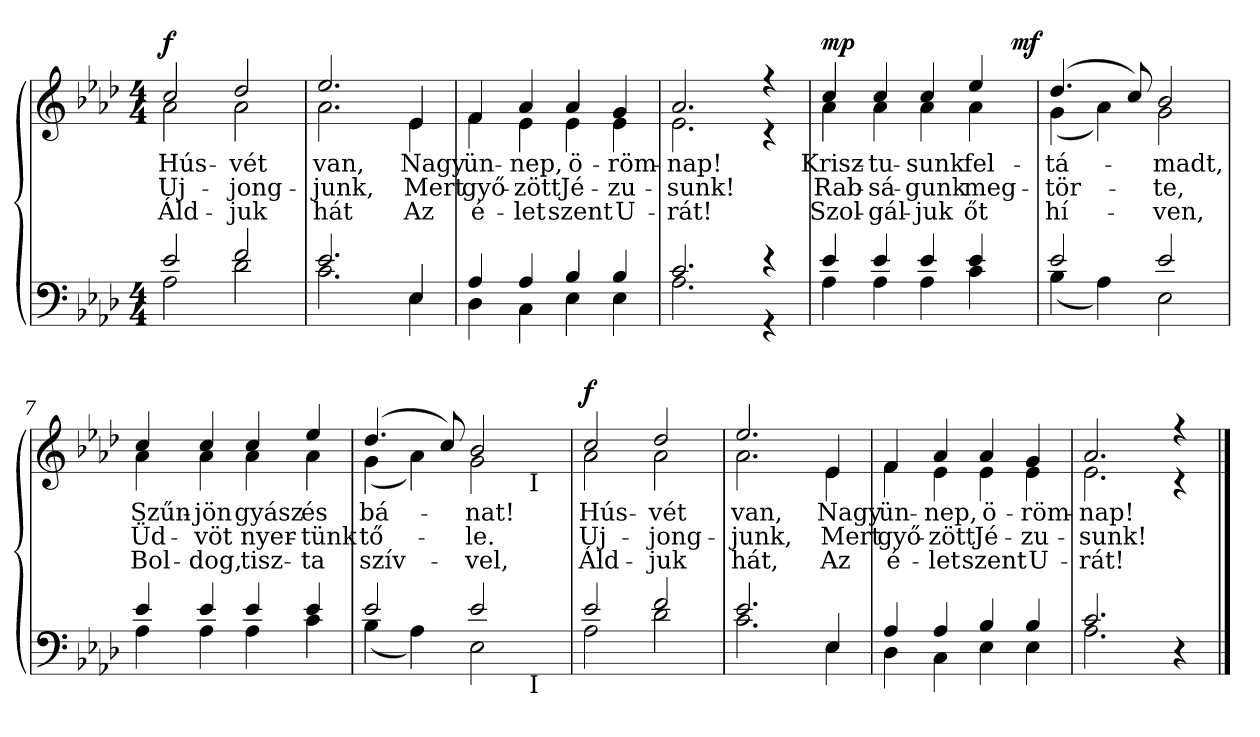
**kern	**kern	**text	**text	**text	**dynam
*part2	*part1	*part1	*part1	*part1	*part1
*staff2	*staff1	*staff1	*staff1	*staff1	*staff1
*clefF4	*clefG2	*	*	*	*
*k[b-e-a-d-]	*k[b-e-a-d-]	*	*	*	*
*A-:	*A-:	*	*	*	*
*M4/4	*M4/4	*	*	*	*
=1	=1	=1	=1	=1	=1
*^	*	*	*	*	*
!	!	!LO:TX:a:B:t=Solenne	!	!	!	!
!	!	!	!LO:LY:b	!LO:LY:b	!LO:LY:b	!LO:DY:b
*	*	*^	*	*	*	*
2e-/	2A-\	2cc/	2a-\	Hús-	Uj-	Áld-	f
!	!	!	!	!LO:LY:b	!LO:LY:b	!LO:LY:b	!
2f/	2d-\	2dd-/	2a-\	-vét	-jong-	-juk	.
=2	=2	=2	=2	=2	=2	=2	=2
!	!	!	!	!LO:LY:b	!LO:LY:b	!LO:LY:b	!
2.e-/	2.c\	2.ee-/	2.a-\	van,	-junk,	hát	.
!	!	!	!	!LO:LY:b	!LO:LY:b	!LO:LY:b	!
4E-/	4E-\	4e-/	4e-\	Nagy	Mert	Az	.
=3	=3	=3	=3	=3	=3	=3	=3
!	!	!	!	!LO:LY:b	!LO:LY:b	!LO:LY:b	!
4A-/	4D-\	4f/	4f\	ün-	győ-	é-	.
!	!	!	!	!LO:LY:b	!LO:LY:b	!LO:LY:b	!
4A-/	4C\	4a-/	4e-\	-nep,	-zött	-let	.
!	!	!	!	!LO:LY:b	!LO:LY:b	!LO:LY:b	!
4B-/	4E-\	4a-/	4e-\	ö-	Jé-	szent	.
!	!	!	!	!LO:LY:b	!LO:LY:b	!LO:LY:b	!
4B-/	4E-\	4g/	4e-\	-röm-	-zu-	U-	.
=4	=4	=4	=4	=4	=4	=4	=4
!	!	!	!	!LO:LY:b	!LO:LY:b	!LO:LY:b	!
2.c/	2.A-\	2.a-/	2.e-\	-nap!	-sunk!	-rát!	.
4r	4r	4r	4r	.	.	.	.
*	*	*v	*v	*	*	*	*
!!LO:LB:g=z
=5	=5	=5	=5	=5	=5	=5
*	*	*^	*	*	*	*
!	!	!	!	!LO:LY:b	!LO:LY:b	!LO:LY:b	!LO:DY:a
*	*	*	*^	*	*	*	*
4e-/	4A-\	4cc/	4a-\	2ryy	Krisz-	Rab-	Szol-	mp
!	!	!	!	!	!LO:LY:b	!LO:LY:b	!LO:LY:b	!
4e-/	4A-\	4cc/	4a-\	.	-tu-	-sá-	-gál-	.
!	!	!	!	!	!LO:LY:b	!LO:LY:b	!LO:LY:b	!
4e-/	4A-\	4cc/	4a-\	4ryy	-sunk	-gunk	-juk	.
!	!	!	!	!	!LO:LY:b	!LO:LY:b	!LO:LY:b	!
4e-/	4c\	4ee-/	4a-\	8ryy	fel-	meg-	őt	.
.	.	.	.	32ryy	.	.	.	.
!	!	!	!	!	!	!	!	!LO:DY:a
.	.	.	.	16.ryy	.	.	.	mf
*	*	*v	*v	*v	*	*	*	*
=6	=6	=6	=6	=6	=6	=6
*	*	*^	*	*	*	*
*	*	*	*^	*	*	*	*
!	!	!	!	!	!LO:LY:b	!LO:LY:b	!LO:LY:b	!
*	*	*	*v	*v	*	*	*	*
2e-/	(<4B-\	(>4.dd-/	(<4g\	-tá-	-tör-	hí-	.
.	4A-\)	.	4a-\)	.	.	.	.
.	.	8cc/)	.	.	.	.	.
!	!	!	!	!LO:LY:b	!LO:LY:b	!LO:LY:b	!
2e-/	2E-\	2b-/	2g\	-madt,	-te,	-ven,	.
=7	=7	=7	=7	=7	=7	=7	=7
!	!	!	!	!LO:LY:b	!LO:LY:b	!LO:LY:b	!
4e-/	4A-\	4cc/	4a-\	Szűn-	Üd-	Bol-	.
!	!	!	!	!LO:LY:b	!LO:LY:b	!LO:LY:b	!
4e-/	4A-\	4cc/	4a-\	-jön	-vöt	-dog,	.
!	!	!	!	!LO:LY:b	!LO:LY:b	!LO:LY:b	!
4e-/	4A-\	4cc/	4a-\	gyász	nyer-	tisz-	.
!	!	!	!	!LO:LY:b	!LO:LY:b	!LO:LY:b	!
4e-/	4c\	4ee-/	4a-\	és	-tünk	-ta	.
*	*	*v	*v	*	*	*	*
=8	=8	=8	=8	=8	=8	=8
*	*	*^	*	*	*	*
!	!	!	!	!LO:LY:b	!LO:LY:b	!LO:LY:b	!
*	*^	*	*^	*	*	*	*
2e-/	(<4B-\	2ryy	(>4.dd-/	(<4g\	2ryy	bá-	tő-	szív-	.
.	4A-\)	.	.	4a-\)	.	.	.	.	.
.	.	.	8cc/)	.	.	.	.	.	.
!	!	!	!	!	!	!LO:LY:b	!LO:LY:b	!LO:LY:b	!
2e-/	2E-\	4ryy	2b-/	2g\	4ryy	-nat!	-le.	-vel,	.
.	.	32ryy	.	.	32ryy	.	.	.	.
!	!	!	!	!	!LO:TX:b:t=I	!	!	!	!
!	!	!LO:TX:b:t=I	!	!	!	!	!	!	!
.	.	8..ryy	.	.	8..ryy	.	.	.	.
*	*v	*v	*	*	*	*	*	*	*
*	*	*v	*v	*v	*	*	*	*
!!LO:LB:g=z
=9	=9	=9	=9	=9	=9	=9
*	*^	*^	*	*	*	*
*	*	*	*	*^	*	*	*	*
!	!	!	!	!	!	!LO:LY:b	!LO:LY:b	!LO:LY:b	!LO:DY:a
*	*v	*v	*	*	*	*	*	*	*
*	*	*	*v	*v	*	*	*	*
2e-/	2A-\	2cc/	2a-\	Hús-	Uj-	Áld-	f
!	!	!	!	!LO:LY:b	!LO:LY:b	!LO:LY:b	!
2f/	2d-\	2dd-/	2a-\	-vét	-jong-	-juk	.
=10	=10	=10	=10	=10	=10	=10	=10
!	!	!	!	!LO:LY:b	!LO:LY:b	!LO:LY:b	!
2.e-/	2.c\	2.ee-/	2.a-\	van,	-junk,	hát,	.
!	!	!	!	!LO:LY:b	!LO:LY:b	!LO:LY:b	!
4E-/	4E-\	4e-/	4e-\	Nagy	Mert	Az	.
=11	=11	=11	=11	=11	=11	=11	=11
!	!	!	!	!LO:LY:b	!LO:LY:b	!LO:LY:b	!
4A-/	4D-\	4f/	4f\	ün-	győ-	é-	.
!	!	!	!	!LO:LY:b	!LO:LY:b	!LO:LY:b	!
4A-/	4C\	4a-/	4e-\	-nep,	-zött	-let	.
!	!	!	!	!LO:LY:b	!LO:LY:b	!LO:LY:b	!
4B-/	4E-\	4a-/	4e-\	ö-	Jé-	szent	.
!	!	!	!	!LO:LY:b	!LO:LY:b	!LO:LY:b	!
4B-/	4E-\	4g/	4e-\	-röm-	-zu-	U-	.
=12	=12	=12	=12	=12	=12	=12	=12
!	!	!	!	!LO:LY:b	!LO:LY:b	!LO:LY:b	!
2.c/	2.A-\	2.a-/	2.e-\	-nap!	-sunk!	-rát!	.
4r	4ryy	4r	4r	.	.	.	.
*v	*v	*	*	*	*	*	*
*	*v	*v	*	*	*	*
==	==	==	==	==	==
*-	*-	*-	*-	*-	*-
